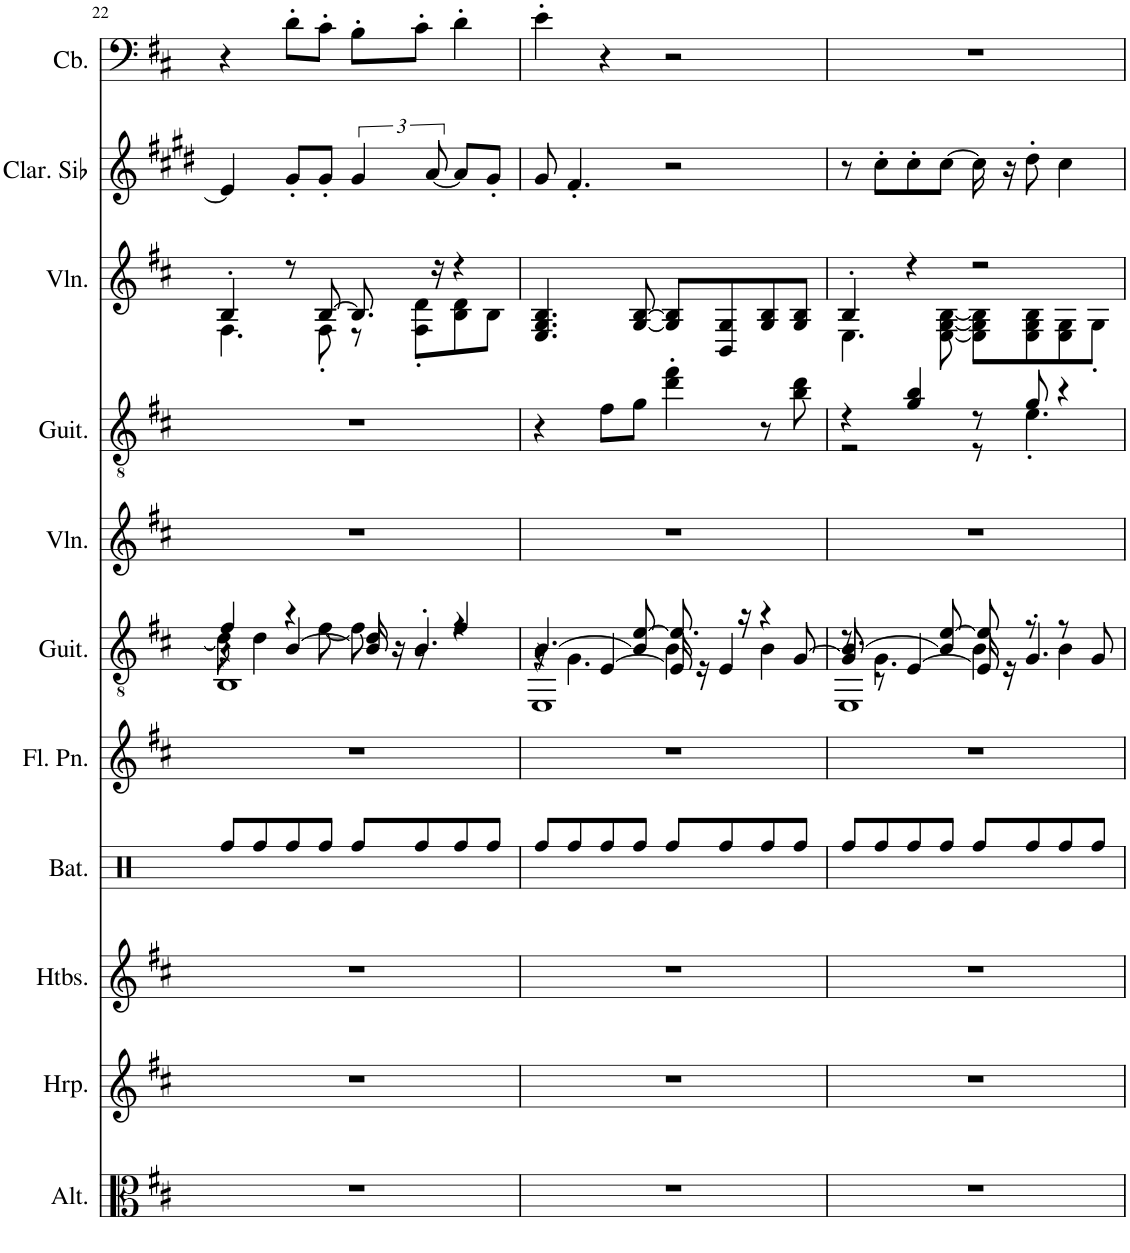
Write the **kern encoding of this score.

**kern	**kern	**kern	**kern	**kern	**kern	**kern	**kern	**kern	**kern	**kern
*part11	*part10	*part9	*part8	*part7	*part6	*part5	*part4	*part3	*part2	*part1
*staff11	*staff10	*staff9	*staff8	*staff7	*staff6	*staff5	*staff4	*staff3	*staff2	*staff1
*I"Altos	*I"Harpe	*I"Hautbois	*I"Batterie	*I"Flûte de Pan	*I"Guitare acoustique	*I"Violon	*I"Guitare acoustique	*I"Violon	*I"Clarinette en Sib	*I"Contrebasse
*I'Alt.	*I'Hrp.	*I'Htbs.	*I'Bat.	*I'Fl. Pn.	*I'Guit.	*I'Vln.	*I'Guit.	*I'Vln.	*I'Clar. Sib	*I'Cb.
!!LO:PB:g=z
*clefC3	*clefG2	*clefG2	*clefX	*clefG2	*clefGv2	*clefG2	*clefGv2	*clefG2	*clefG2	*clefF4
*	*	*	*	*	*	*	*	*	*Trd1c2	*Trd7c12
*k[f#c#]	*k[f#c#]	*k[f#c#]	*k[]	*k[f#c#]	*k[f#c#]	*k[f#c#]	*k[f#c#]	*k[f#c#]	*k[f#c#g#d#]	*k[f#c#]
*M4/4	*M4/4	*M4/4	*M4/4	*M4/4	*M4/4	*M4/4	*M4/4	*M4/4	*M4/4	*M4/4
=22	=22	=22	=22	=22	=22	=22	=22	=22	=22	=22
*	*	*	*	*	*^	*	*	*^	*	*
*	*	*	*	*	*	*^	*	*	*	*	*	*
*	*	*	*	*	*	*	*^	*	*	*	*	*	*
1r	1r	1r	8Rff/L	1r	4f#/	8d\]	4r	1BB	1r	1r	4B'/	4.F#\	4e/]	4r
.	.	.	8Rff/	.	.	4d\	.	.	.	.	.	.	.	.
.	.	.	8Rff/	.	4r	.	[4B/	.	.	.	8r	.	8g#'/L	8d'\L
.	.	.	8Rff/J	.	.	[8f#\	.	.	.	.	[8B/	8F#'\	8g#'/J	8c#'\J
.	.	.	8Rff/L	.	4d/	8f#\]	16B/]	.	.	.	8.B/]	8r	6g#/	8B'\L
.	.	.	.	.	.	.	16r	.	.	.	.	.	.	.
.	.	.	8Rff/	.	.	8r	4.B'/	.	.	.	.	8F#\' 8d\'L	.	8c#'\J
.	.	.	.	.	.	.	.	.	.	.	.	.	[12a/	.
.	.	.	.	.	.	.	.	.	.	.	16r	.	.	.
.	.	.	8Rff/	.	4f#/	4r	.	.	.	.	4r	8B\ 8d\	8a/L]	4d'\
.	.	.	8Rff/J	.	.	.	.	.	.	.	.	8B\J	8g#'/J	.
*	*	*	*	*	*	*	*	*	*	*	*v	*v	*	*
=23	=23	=23	=23	=23	=23	=23	=23	=23	=23	=23	=23	=23	=23
1r	1r	1r	8Rff/L	1r	[4.B/	8r	4r	1EE	1r	4r	4.E/ 4.G/ 4.B/	8g#/	4e'\
.	.	.	8Rff/	.	.	4.G\	.	.	.	.	.	4.f#'/	.
.	.	.	8Rff/	.	.	.	[4E/	.	.	8f#\L	.	.	4r
.	.	.	8Rff/J	.	8B/] [8e/	.	.	.	.	8g\J	[8G/ [8B/	.	.
.	.	.	8Rff/L	.	8.e/]	4B\	16E/]	.	.	4dd\' 4ff#\'	8G/] 8B/]L	2r	2r
.	.	.	.	.	.	.	16r	.	.	.	.	.	.
.	.	.	8Rff/	.	.	.	4E/	.	.	.	8BB/ 8G/	.	.
.	.	.	.	.	16r	.	.	.	.	.	.	.	.
.	.	.	8Rff/	.	4r	4B\	.	.	.	8r	8G/ 8B/	.	.
.	.	.	8Rff/J	.	.	.	[8G/	.	.	8b\ 8dd\	8G/ 8B/J	.	.
=24	=24	=24	=24	=24	=24	=24	=24	=24	=24	=24	=24	=24	=24
*	*	*	*	*	*	*	*	*	*	*^	*^	*	*
1r	1r	1r	8Rff/L	1r	[4.B/	8r	8G/]	1EE	1r	4r	2r	4B'/	4.E\	8r	1r
.	.	.	8Rff/	.	.	4.G\	8r	.	.	.	.	.	.	8cc#'\L	.
.	.	.	8Rff/	.	.	.	[4E/	.	.	4g/ 4b/	.	4r	.	8cc#'\	.
.	.	.	8Rff/J	.	8B/] [8e/	.	.	.	.	.	.	.	[8E\ [8G\ [8B\	[8cc#\J	.
.	.	.	8Rff/L	.	8e/]	4B\	16E/]	.	.	8r	8r	2r	8E\] 8G\] 8B\]L	16cc#\]	.
.	.	.	.	.	.	.	16r	.	.	.	.	.	.	16r	.
.	.	.	8Rff/	.	8r	.	4.G'/	.	.	8g/	4.e'\	.	8E\ 8G\ 8B\	8dd#'\	.
.	.	.	8Rff/	.	8r	4B\	.	.	.	4r	.	.	8E\ 8G\	4cc#\	.
.	.	.	8Rff/J	.	8G/	.	.	.	.	.	.	.	8G'\J	.	.
*	*	*	*	*	*	*	*	*	*	*v	*v	*	*	*	*
*	*	*	*	*	*v	*v	*v	*v	*	*	*v	*v	*	*
=	=	=	=	=	=	=	=	=	=	=
*-	*-	*-	*-	*-	*-	*-	*-	*-	*-	*-
